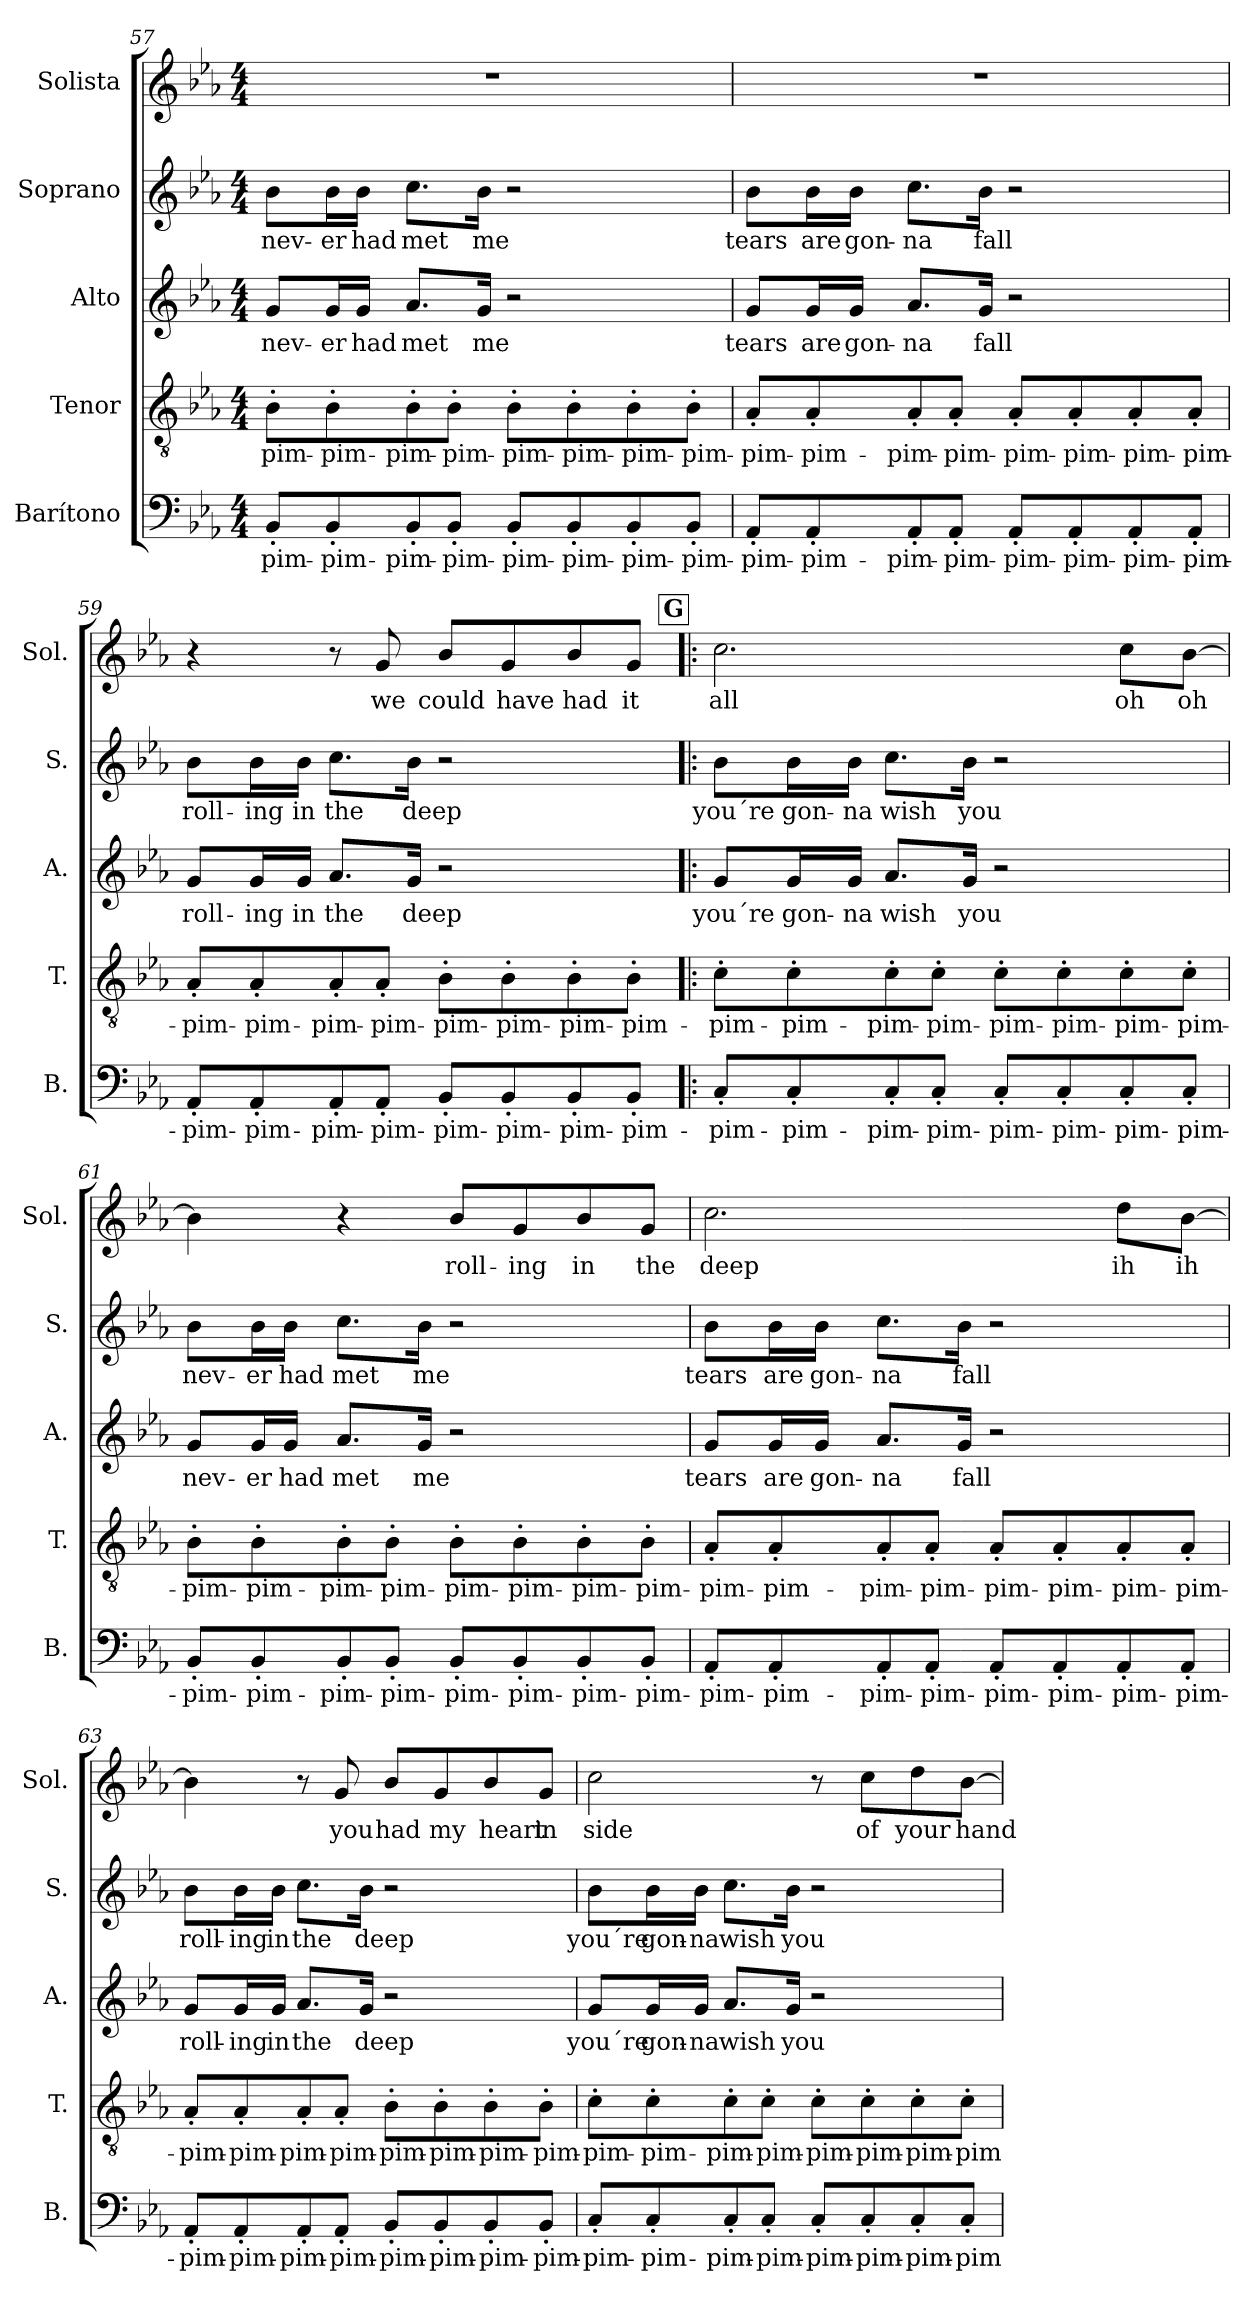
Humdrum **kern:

**kern	**text	**kern	**text	**kern	**text	**kern	**text	**kern	**text
*part5	*part5	*part4	*part4	*part3	*part3	*part2	*part2	*part1	*part1
*staff5	*staff5	*staff4	*staff4	*staff3	*staff3	*staff2	*staff2	*staff1	*staff1
*I"Barítono	*	*I"Tenor	*	*I"Alto	*	*I"Soprano	*	*I"Solista	*
*I'B.	*	*I'T.	*	*I'A.	*	*I'S.	*	*I'Sol.	*
!!LO:PB:g=z
*clefF4	*	*clefGv2	*	*clefG2	*	*clefG2	*	*clefG2	*
*k[b-e-a-]	*	*k[b-e-a-]	*	*k[b-e-a-]	*	*k[b-e-a-]	*	*k[b-e-a-]	*
*M4/4	*	*M4/4	*	*M4/4	*	*M4/4	*	*M4/4	*
=57	=57	=57	=57	=57	=57	=57	=57	=57	=57
8BB-'/L	pim-	8B-'\L	pim-	8g/L	nev-	8b-\L	nev-	1r	.
8BB-'/	-pim-	8B-'\	-pim-	16g/L	-er	16b-\L	-er	.	.
.	.	.	.	16g/JJ	had	16b-\JJ	had	.	.
8BB-'/	-pim-	8B-'\	-pim-	8.a-/L	met	8.cc\L	met	.	.
8BB-'/J	-pim-	8B-'\J	-pim-	.	.	.	.	.	.
.	.	.	.	16g/Jk	me	16b-\Jk	me	.	.
8BB-'/L	-pim-	8B-'\L	-pim-	2r	.	2r	.	.	.
8BB-'/	-pim-	8B-'\	-pim-	.	.	.	.	.	.
8BB-'/	-pim-	8B-'\	-pim-	.	.	.	.	.	.
8BB-'/J	-pim-	8B-'\J	-pim-	.	.	.	.	.	.
=58	=58	=58	=58	=58	=58	=58	=58	=58	=58
8AA-'/L	pim-	8A-'/L	pim-	8g/L	tears	8b-\L	tears	1r	.
8AA-'/	-pim-	8A-'/	-pim-	16g/L	are	16b-\L	are	.	.
.	.	.	.	16g/JJ	gon-	16b-\JJ	gon-	.	.
8AA-'/	-pim-	8A-'/	-pim-	8.a-/L	-na	8.cc\L	-na	.	.
8AA-'/J	-pim-	8A-'/J	-pim-	.	.	.	.	.	.
.	.	.	.	16g/Jk	fall	16b-\Jk	fall	.	.
8AA-'/L	-pim-	8A-'/L	-pim-	2r	.	2r	.	.	.
8AA-'/	-pim-	8A-'/	-pim-	.	.	.	.	.	.
8AA-'/	-pim-	8A-'/	-pim-	.	.	.	.	.	.
8AA-'/J	-pim-	8A-'/J	-pim-	.	.	.	.	.	.
!!LO:LB:g=z
=59	=59	=59	=59	=59	=59	=59	=59	=59	=59
8AA-'/L	pim-	8A-'/L	pim-	8g/L	roll-	8b-\L	roll-	4r	.
8AA-'/	-pim-	8A-'/	-pim-	16g/L	-ing	16b-\L	-ing	.	.
.	.	.	.	16g/JJ	in	16b-\JJ	in	.	.
8AA-'/	-pim-	8A-'/	-pim-	8.a-/L	the	8.cc\L	the	8r	.
8AA-'/J	-pim-	8A-'/J	-pim-	.	.	.	.	8g/	we
.	.	.	.	16g/Jk	deep	16b-\Jk	deep	.	.
8BB-'/L	-pim-	8B-'\L	-pim-	2r	.	2r	.	8b-/L	could
8BB-'/	-pim-	8B-'\	-pim-	.	.	.	.	8g/	have
8BB-'/	-pim-	8B-'\	-pim-	.	.	.	.	8b-/	had
8BB-'/J	-pim-	8B-'\J	-pim-	.	.	.	.	8g/J	it
!!LO:REH:place=s1:a:B:fs=14:t=G
=60!|:	=60!|:	=60!|:	=60!|:	=60!|:	=60!|:	=60!|:	=60!|:	=60!|:	=60!|:
8C'/L	pim-	8c'\L	pim-	8g/L	you´re	8b-\L	you´re	2.cc\	all
8C'/	-pim-	8c'\	-pim-	16g/L	gon-	16b-\L	gon-	.	.
.	.	.	.	16g/JJ	-na	16b-\JJ	-na	.	.
8C'/	-pim-	8c'\	-pim-	8.a-/L	wish	8.cc\L	wish	.	.
8C'/J	-pim-	8c'\J	-pim-	.	.	.	.	.	.
.	.	.	.	16g/Jk	you	16b-\Jk	you	.	.
8C'/L	-pim-	8c'\L	-pim-	2r	.	2r	.	.	.
8C'/	-pim-	8c'\	-pim-	.	.	.	.	.	.
8C'/	-pim-	8c'\	-pim-	.	.	.	.	8cc\L	oh
8C'/J	-pim-	8c'\J	-pim-	.	.	.	.	[8b-\J	oh
!!LO:PB:g=z
=61	=61	=61	=61	=61	=61	=61	=61	=61	=61
8BB-'/L	pim-	8B-'\L	pim-	8g/L	nev-	8b-\L	nev-	4b-\]	.
8BB-'/	-pim-	8B-'\	-pim-	16g/L	-er	16b-\L	-er	.	.
.	.	.	.	16g/JJ	had	16b-\JJ	had	.	.
8BB-'/	-pim-	8B-'\	-pim-	8.a-/L	met	8.cc\L	met	4r	.
8BB-'/J	-pim-	8B-'\J	-pim-	.	.	.	.	.	.
.	.	.	.	16g/Jk	me	16b-\Jk	me	.	.
8BB-'/L	-pim-	8B-'\L	-pim-	2r	.	2r	.	8b-/L	roll-
8BB-'/	-pim-	8B-'\	-pim-	.	.	.	.	8g/	-ing
8BB-'/	-pim-	8B-'\	-pim-	.	.	.	.	8b-/	in
8BB-'/J	-pim-	8B-'\J	-pim-	.	.	.	.	8g/J	the
=62	=62	=62	=62	=62	=62	=62	=62	=62	=62
8AA-'/L	pim-	8A-'/L	pim-	8g/L	tears	8b-\L	tears	2.cc\	deep
8AA-'/	-pim-	8A-'/	-pim-	16g/L	are	16b-\L	are	.	.
.	.	.	.	16g/JJ	gon-	16b-\JJ	gon-	.	.
8AA-'/	-pim-	8A-'/	-pim-	8.a-/L	-na	8.cc\L	-na	.	.
8AA-'/J	-pim-	8A-'/J	-pim-	.	.	.	.	.	.
.	.	.	.	16g/Jk	fall	16b-\Jk	fall	.	.
8AA-'/L	-pim-	8A-'/L	-pim-	2r	.	2r	.	.	.
8AA-'/	-pim-	8A-'/	-pim-	.	.	.	.	.	.
8AA-'/	-pim-	8A-'/	-pim-	.	.	.	.	8dd\L	ih
8AA-'/J	-pim-	8A-'/J	-pim-	.	.	.	.	[8b-\J	ih
!!LO:LB:g=z
=63	=63	=63	=63	=63	=63	=63	=63	=63	=63
8AA-'/L	pim-	8A-'/L	pim-	8g/L	roll-	8b-\L	roll-	4b-\]	.
8AA-'/	-pim-	8A-'/	-pim-	16g/L	-ing	16b-\L	-ing	.	.
.	.	.	.	16g/JJ	in	16b-\JJ	in	.	.
8AA-'/	-pim-	8A-'/	-pim-	8.a-/L	the	8.cc\L	the	8r	.
8AA-'/J	-pim-	8A-'/J	-pim-	.	.	.	.	8g/	you
.	.	.	.	16g/Jk	deep	16b-\Jk	deep	.	.
8BB-'/L	-pim-	8B-'\L	-pim-	2r	.	2r	.	8b-/L	had
8BB-'/	-pim-	8B-'\	-pim-	.	.	.	.	8g/	my
8BB-'/	-pim-	8B-'\	-pim-	.	.	.	.	8b-/	heart
8BB-'/J	-pim-	8B-'\J	-pim-	.	.	.	.	8g/J	in
=64	=64	=64	=64	=64	=64	=64	=64	=64	=64
8C'/L	pim-	8c'\L	pim-	8g/L	you´re	8b-\L	you´re	2cc\	side
8C'/	-pim-	8c'\	-pim-	16g/L	gon-	16b-\L	gon-	.	.
.	.	.	.	16g/JJ	-na	16b-\JJ	-na	.	.
8C'/	-pim-	8c'\	-pim-	8.a-/L	wish	8.cc\L	wish	.	.
8C'/J	-pim-	8c'\J	-pim-	.	.	.	.	.	.
.	.	.	.	16g/Jk	you	16b-\Jk	you	.	.
8C'/L	-pim-	8c'\L	-pim-	2r	.	2r	.	8r	.
8C'/	-pim-	8c'\	-pim-	.	.	.	.	8cc\L	of
8C'/	-pim-	8c'\	-pim-	.	.	.	.	8dd\	your
8C'/J	-pim-	8c'\J	-pim-	.	.	.	.	[8b-\J	hand
=	=	=	=	=	=	=	=	=	=
*-	*-	*-	*-	*-	*-	*-	*-	*-	*-
